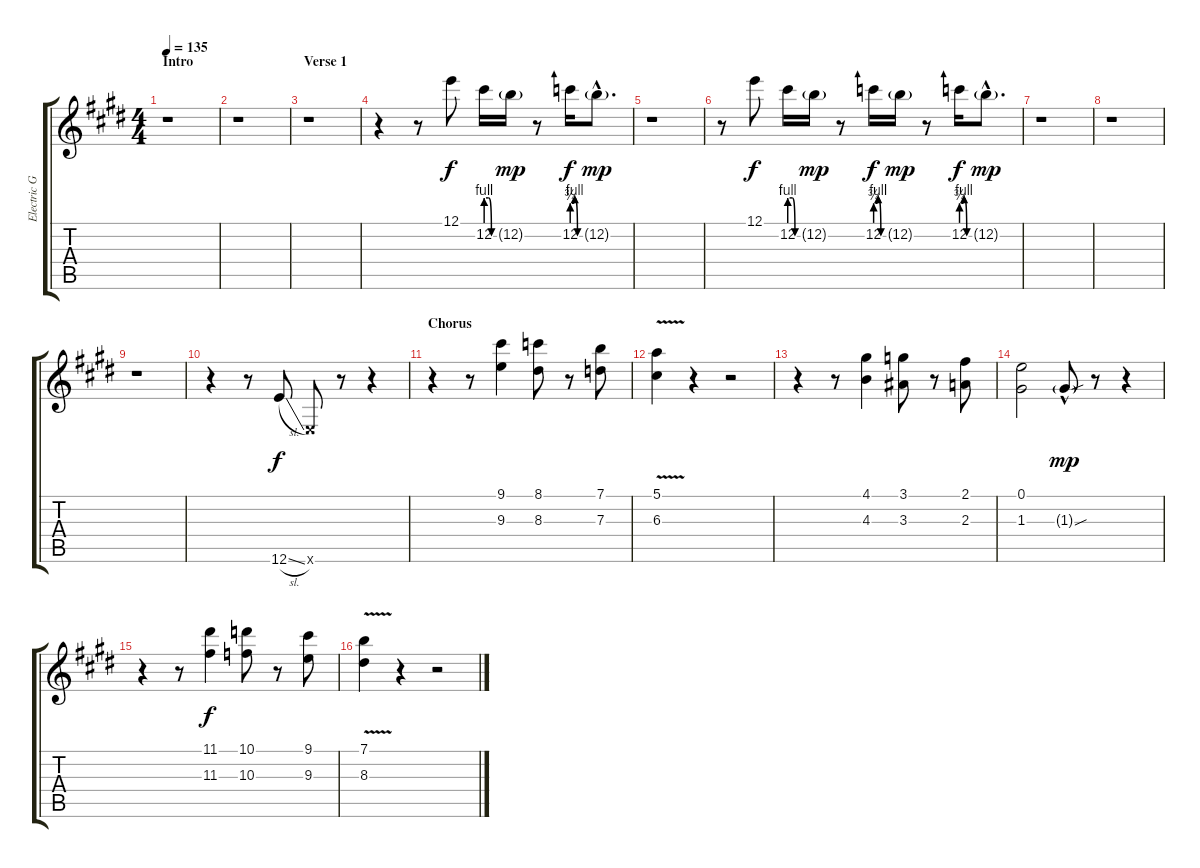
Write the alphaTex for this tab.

\track ("Electric Guitar 1" "Electric G") {instrument electricguitarjazz}
\staff {score tabs}
\tuning (E4 B3 G3 D3 A2 E2) {hide}
\ts (4 4)
\section ("" "Intro")
\tempo 135
\clef g2
\ks e
r.1{dy f instrument electricguitarjazz} |
r.1 |
\section ("" "Verse 1")
r.1 |
r.4 r.8 12.1.8 12.2{be (custom 0 4 20 4 40 0 60 0)}.16 12.2{g}.16{dy mp} r.8 12.2{be (custom 0 3 20 4 40 0 60 0)}.16{dy f} 12.2{g hac}.8{d dy mp} |
r.1 |
r.8 12.1.8{dy f} 12.2{be (custom 0 4 20 4 40 0 60 0)}.16 12.2{g}.16{dy mp} r.8 12.2{be (custom 0 3 20 4 40 0 60 0)}.16{dy f} 12.2{g}.16{dy mp} r.8 12.2{be (custom 0 3 20 4 40 0 60 0)}.16{dy f} 12.2{g hac}.8{d dy mp} |
r.1 |
r.1 |
r.1 |
r.4 r.8 12.6{sl}.8{dy f} 0.6{x}.8 r.8 r.4 |
\section ("" "Chorus")
r.4 r.8 (9.1 9.3).4 (8.1 8.3).8 r.8 (7.1 7.3).8 |
(5.1{v} 6.3).4 r.4 r.2 |
r.4 r.8 (4.1 4.3).4 (3.1 3.3).8 r.8 (2.1 2.3).8 |
(0.1 1.3).2 1.3{sou g hac}.8{dy mp} r.8 r.4 |
r.4 r.8 (11.1 11.3).4{dy f} (10.1 10.3).8 r.8 (9.1 9.3).8 |
(7.1{v} 8.3).4 r.4 r.2
